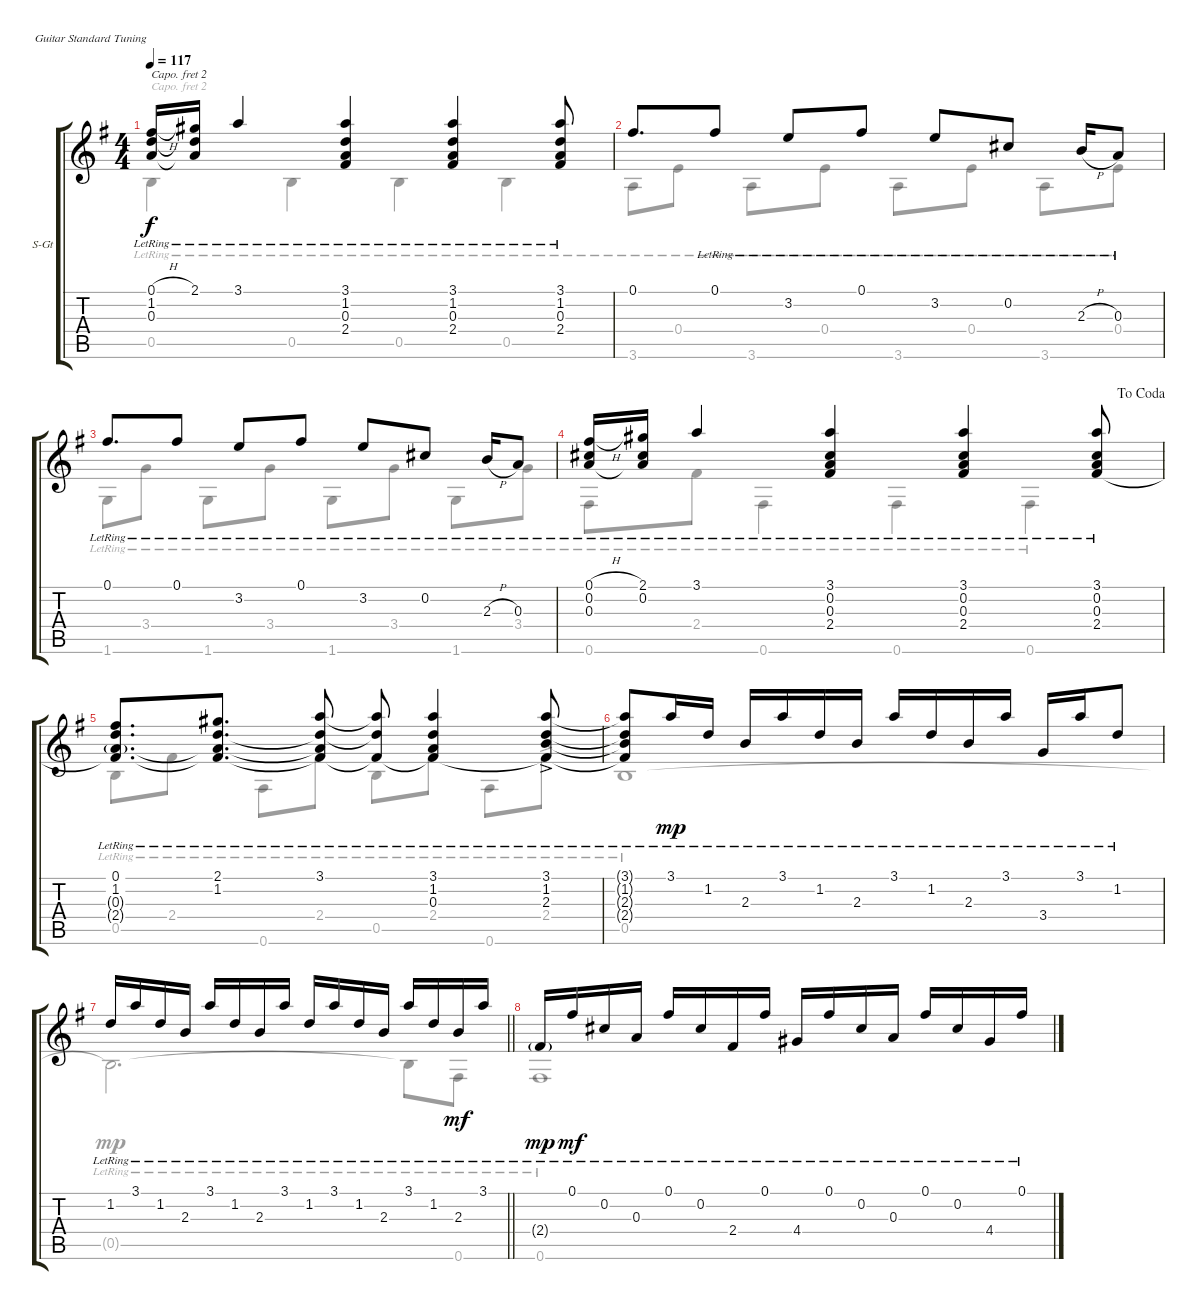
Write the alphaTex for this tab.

\bracketExtendMode groupsimilarinstruments
\firstSystemTrackNameOrientation horizontal
\otherSystemsTrackNameOrientation horizontal
\track ("Tommy Emmanuel" "S-Gt") {instrument acousticguitarsteel}
\staff {score tabs}
\capo 2
\tuning (E4 B3 G3 D3 A2 E2)
\voice
\ts (4 4)
\tempo 117
\clef g2
\ks g
(0.1{h lr} 1.2{lr} 0.3{lr}).16{dy f} (2.1{lr} 1.2{lr t} 0.3{lr t}).16 3.1{lr}.4 (3.1{lr} 1.2{lr} 0.3{lr} 2.4{lr}).4 (3.1{lr} 1.2{lr} 0.3{lr} 2.4{lr}).4 (3.1{lr} 1.2{lr} 0.3{lr} 2.4{lr}).8 |
0.1.8{d} 0.1{lr}.8 3.2{lr}.8 0.1{lr}.8 3.2{lr}.8 0.2{lr}.8 2.3{h lr}.16 0.3{lr}.8 |
0.1{lr}.8{d} 0.1{lr}.8 3.2{lr}.8 0.1{lr}.8 3.2{lr}.8 0.2{lr}.8 2.3{h lr}.16 0.3{lr}.8 |
\jump dacoda
(0.1{h lr} 0.2{lr} 0.3{lr}).16 (2.1{lr} 0.2{lr} 0.3{lr t}).16 3.1{lr}.4 (3.1{lr} 0.2{lr} 0.3{lr} 2.4{lr}).4 (3.1{lr} 0.2{lr} 0.3{lr} 2.4{lr}).4 (3.1{lr} 0.2{lr} 0.3{lr} 2.4{lr}).8 |
(0.1{lr} 1.2{lr} 0.3{g lr} 2.4{lr t}).8{d} (2.1{lr} 1.2{lr} 0.3{lr t} 2.4{lr t}).8{d} (3.1{lr} 1.2{lr t} 0.3{lr t} 2.4{lr t}).8 (3.1{lr t} 1.2{lr t} 2.4{lr t}).8 (3.1{lr} 1.2{lr} 0.3{lr} 2.4{lr t}).4 (3.1{ac} 1.2{ac} 2.3{ac} 2.4{lr t}).8 |
(3.1{t} 1.2{t} 2.3{t} 2.4{lr t}).8 3.1{lr}.16{dy mp} 1.2{lr}.16 2.3{lr}.16 3.1{lr}.16 1.2{lr}.16 2.3{lr}.16 3.1{lr}.16 1.2{lr}.16 2.3{lr}.16 3.1{lr}.16 3.4{lr}.16 3.1{lr}.16 1.2{lr}.8 |
\barLineRight lightlight
1.2{lr}.16 3.1{lr}.16 1.2{lr}.16 2.3{lr}.16 3.1{lr}.16 1.2{lr}.16 2.3{lr}.16 3.1{lr}.16 1.2{lr}.16 3.1{lr}.16 1.2{lr}.16 2.3{lr}.16 3.1{lr}.16 1.2{lr}.16 2.3{lr}.16{dy mf} 3.1{lr}.16 |
2.4{g lr}.16{dy mp} 0.1{lr}.16{dy mf} 0.2{lr}.16 0.3{lr}.16 0.1{lr}.16 0.2{lr}.16 2.4{lr}.16 0.1{lr}.16 4.4{lr}.16 0.1{lr}.16 0.2{lr}.16 0.3{lr}.16 0.1{lr}.16 0.2{lr}.16 4.4{lr}.16 0.1{lr}.16
\voice
\clef g2
\ottava regular
\simile none
\ks g
0.5{lr}.4{dy f} 0.5{lr}.4 0.5{lr}.4 0.5{lr}.4 |
3.6{lr}.8 0.4{lr}.8 3.6{lr}.8 0.4{lr}.8 3.6{lr}.8 0.4{lr}.8 3.6{lr}.8 0.4{lr}.8 |
1.6{lr}.8 3.4{lr}.8 1.6{lr}.8 3.4{lr}.8 1.6{lr}.8 3.4{lr}.8 1.6{lr}.8 3.4{lr}.8 |
0.6{lr}.8 2.4{lr}.8 0.6{lr}.4 0.6{lr}.4 0.6{lr}.4 |
0.5{lr}.8 2.4{lr}.8 0.6{lr}.8 2.4{lr}.8 0.5{lr}.8 2.4{lr}.8 0.6{lr}.8 2.4{ac lr}.8 |
0.5{lr}.1 |
\barLineRight lightlight
0.5{lr t}.2{d dy mp} 0.5{lr t}.8 0.6{lr}.8{dy mf} |
0.6{lr}.1
